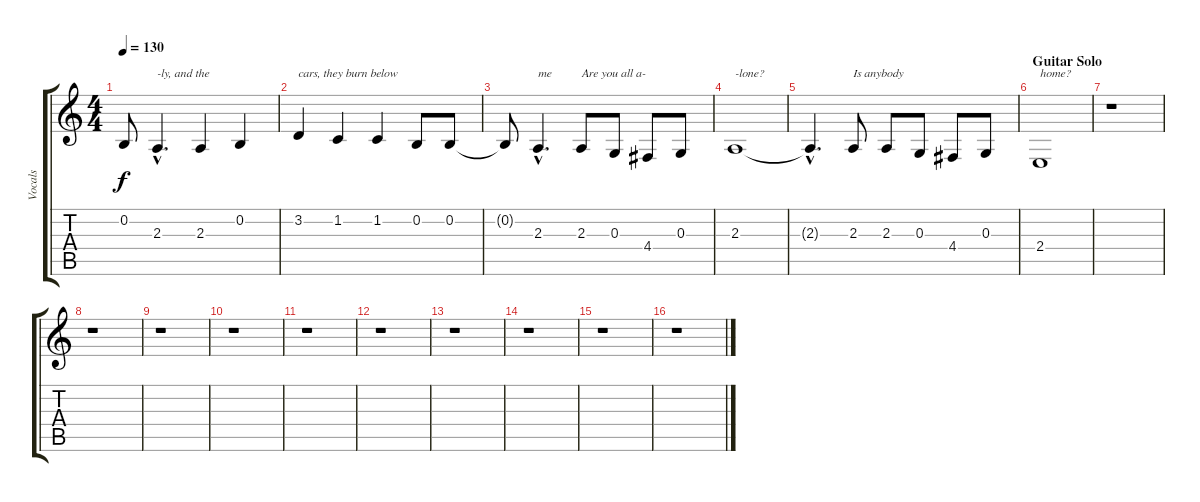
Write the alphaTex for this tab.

\track ("Vocals" "Vocals") {instrument tenorsax}
\staff {score tabs}
\tuning (E4 B3 G3 D3 A2 E2) {hide}
\ts (4 4)
\tempo 130
\clef g2
\ks c
0.2{t}.8{dy f} 2.3{hac}.4{d txt "-ly, and the"} 2.3.4 0.2.4 |
3.2.4{txt "cars, they burn below"} 1.2.4 1.2.4 0.2.8 0.2.8 |
0.2{t}.8 2.3{hac}.4{d txt "me"} 2.3.8{txt "Are you all a-"} 0.3.8 4.4.8 0.3.8 |
2.3.1{txt "-lone?"} |
2.3{hac t}.4{d} 2.3.8{txt "Is anybody"} 2.3.8 0.3.8 4.4.8 0.3.8 |
\section ("" "Guitar Solo")
2.4.1{txt "home?"} |
r.1 |
r.1 |
r.1 |
r.1 |
r.1 |
r.1 |
r.1 |
r.1 |
r.1 |
r.1
